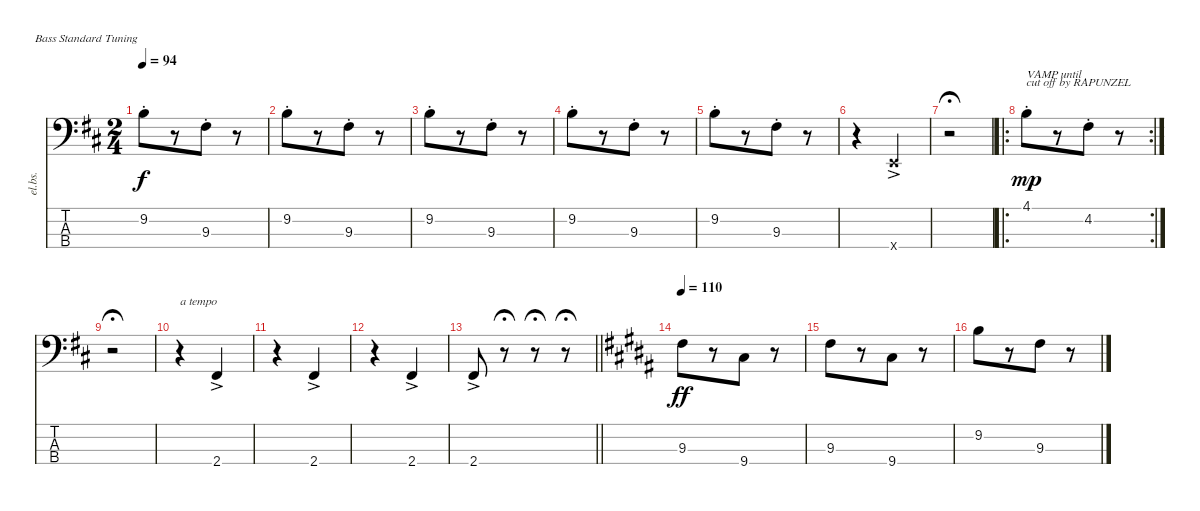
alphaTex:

\defaultSystemsLayout 4
\bracketExtendMode nobrackets
\track ("Electric Bass" "el.bs.") {defaultSystemsLayout 6 multiBarRest instrument electricbassfinger}
\staff {score tabs}
\tuning (G2 D2 A1 E1)
\ts (2 4)
\tempo 94
\clef f4
\ks d
9.2{st acc forcenatural}.8{dy f beam Down beam merge} r.8{beam Down beam merge} 9.3{st acc #}.8{beam Down} r.8{beam Down} |
9.2{st acc forcenatural}.8{beam Down beam merge} r.8{beam Down beam merge} 9.3{st acc #}.8{beam Down} r.8{beam Down} |
9.2{st acc forcenatural}.8{beam Down beam merge} r.8{beam Down beam merge} 9.3{st acc #}.8{beam Down} r.8{beam Down} |
9.2{st acc forcenatural}.8{beam Down beam merge} r.8{beam Down beam merge} 9.3{st acc #}.8{beam Down} r.8{beam Down} |
9.2{st acc forcenatural}.8{beam Down beam merge} r.8{beam Down beam merge} 9.3{st acc #}.8{beam Down} r.8{beam Down} |
r.4{beam Down} 0.4{ac x acc forcenatural}.4{beam Up} |
r.2{fermata (medium 0.5) beam Down} |
\ro
\rc 2
4.1{st acc forcenatural}.8{txt "VAMP until\ncut off by RAPUNZEL" dy mp beam Down beam merge} r.8{beam Down beam merge} 4.2{st acc #}.8{beam Down} r.8{beam Down} |
r.2{fermata (medium 0.5) beam Down} |
r.4{txt "a tempo" beam Down} 2.4{ac acc #}.4{beam Up} |
r.4{beam Down} 2.4{ac acc #}.4{beam Up} |
r.4{beam Down} 2.4{ac acc #}.4{beam Up} |
\barLineRight lightlight
2.4{ac acc #}.8{beam Up} r.8{fermata (medium 0.5) beam Down} r.8{fermata (medium 0.5) beam Down} r.8{fermata (medium 0.5) beam Down} |
\tempo 110
\ks b
9.3{acc #}.8{dy ff beam Down beam merge} r.8{beam Down beam merge} 9.4{acc #}.8{beam Down} r.8{beam Down} |
9.3{acc #}.8{beam Down beam merge} r.8{beam Down beam merge} 9.4{acc #}.8{beam Down} r.8{beam Down} |
9.2{acc forcenatural}.8{beam Down beam merge} r.8{beam Down beam merge} 9.3{acc #}.8{beam Down} r.8{beam Down}
